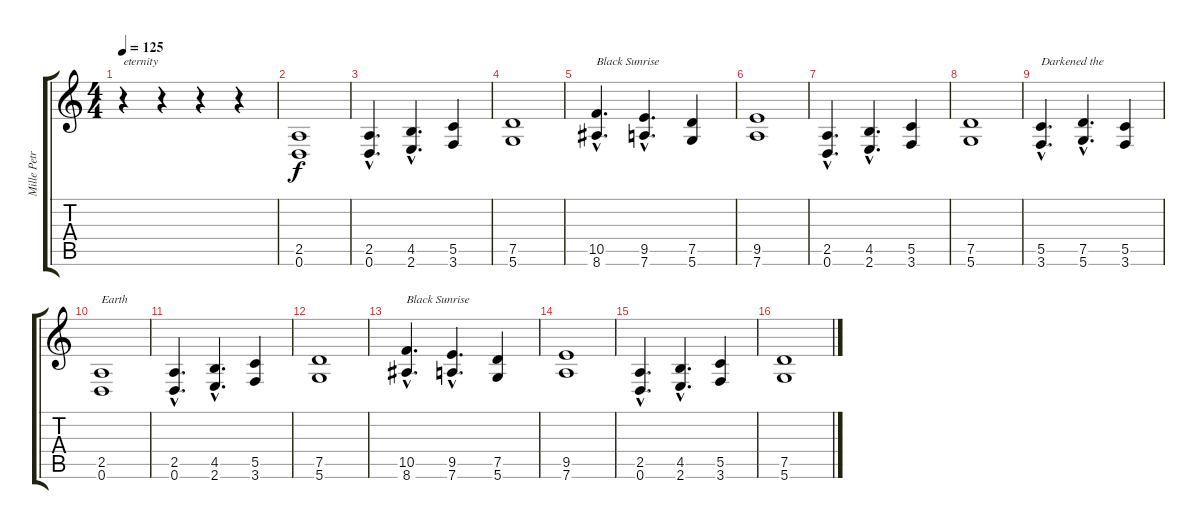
\track ("Mille Petrozza" "Mille Petr") {instrument distortionguitar}
\staff {score tabs}
\tuning (D4 A3 F3 C3 G2 D2) {hide}
\ts (4 4)
\tempo 125
\clef g2
\ks c
r.4{txt "eternity" dy f} r.4 r.4 r.4 |
(2.5 0.6).1{volume 13} |
(2.5{hac} 0.6{hac}).4{d} (4.5{hac} 2.6{hac}).4{d} (5.5 3.6).4 |
(7.5 5.6).1 |
(10.5{hac} 8.6{hac}).4{d txt "Black Sunrise"} (9.5{hac} 7.6{hac}).4{d} (7.5 5.6).4 |
(9.5 7.6).1 |
(2.5{hac} 0.6{hac}).4{d} (4.5{hac} 2.6{hac}).4{d} (5.5 3.6).4 |
(7.5 5.6).1 |
(5.5{hac} 3.6{hac}).4{d txt "Darkened the"} (7.5{hac} 5.6{hac}).4{d} (5.5 3.6).4 |
(2.5 0.6).1{txt "Earth"} |
(2.5{hac} 0.6{hac}).4{d} (4.5{hac} 2.6{hac}).4{d} (5.5 3.6).4 |
(7.5 5.6).1 |
(10.5{hac} 8.6{hac}).4{d txt "Black Sunrise"} (9.5{hac} 7.6{hac}).4{d} (7.5 5.6).4 |
(9.5 7.6).1 |
(2.5{hac} 0.6{hac}).4{d} (4.5{hac} 2.6{hac}).4{d} (5.5 3.6).4 |
(7.5 5.6).1
